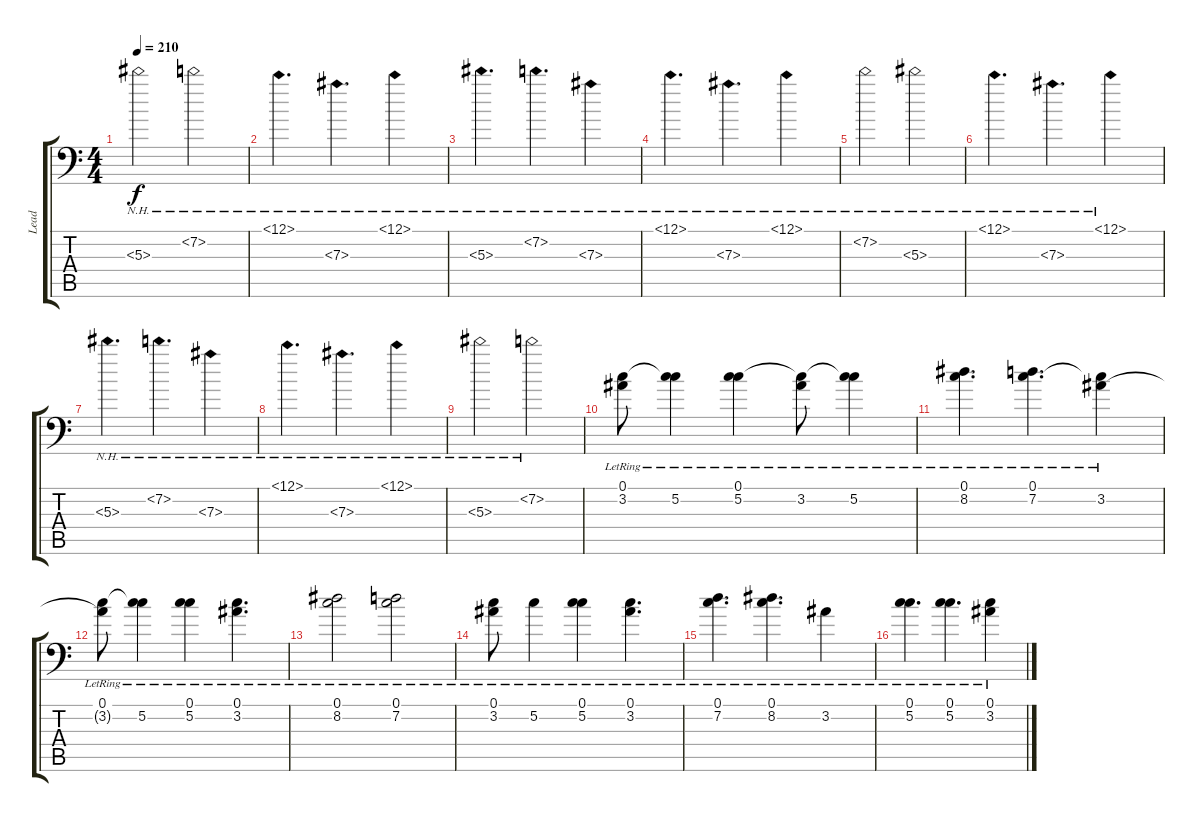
\track ("Lead" "Lead") {instrument distortionguitar}
\staff {score tabs}
\tuning (C4 G3 Eb3 Bb2 F2 Bb1) {hide}
\ts (4 4)
\tempo 210
\clef f4
\ks c
5.3{nh}.2{dy f} 7.2{nh}.2 |
12.1{nh}.4{d instrument distortionguitar} 7.3{nh}.4{d} 12.1{nh}.4 |
5.3{nh}.4{d} 7.2{nh}.4{d} 7.3{nh}.4 |
12.1{nh}.4{d instrument distortionguitar} 7.3{nh}.4{d} 12.1{nh}.4 |
7.2{nh}.2 5.3{nh}.2 |
12.1{nh}.4{d instrument distortionguitar} 7.3{nh}.4{d} 12.1{nh}.4 |
5.3{nh}.4{d} 7.2{nh}.4{d} 7.3{nh}.4 |
12.1{nh}.4{d instrument distortionguitar} 7.3{nh}.4{d} 12.1{nh}.4 |
5.3{nh}.2 7.2{nh}.2 |
(0.1{lr} 3.2{lr}).8 (0.1{t} 5.2{lr}).4 (0.1{lr} 5.2{lr}).4 (0.1{t} 3.2{lr}).8 (0.1{t} 5.2{lr}).4 |
(0.1{lr} 8.2{lr}).4{d} (0.1{lr} 7.2{lr}).4{d} (0.1{t} 3.2{lr}).4 |
(0.1{lr} 3.2{t}).8 (0.1{t} 5.2{lr}).4 (0.1{lr} 5.2{lr}).4 (0.1{lr} 3.2{lr}).4{d} |
(0.1{lr} 8.2{lr}).2 (0.1{lr} 7.2{lr}).2 |
(0.1{lr} 3.2{lr}).8 5.2{lr}.4 (0.1{lr} 5.2{lr}).4 (0.1{lr} 3.2{lr}).4{d} |
(0.1{lr} 7.2{lr}).4{d} (0.1{lr} 8.2{lr}).4{d} 3.2{lr}.4 |
(0.1{lr} 5.2{lr}).4{d} (0.1{lr} 5.2{lr}).4{d} (0.1{lr} 3.2{lr}).4
